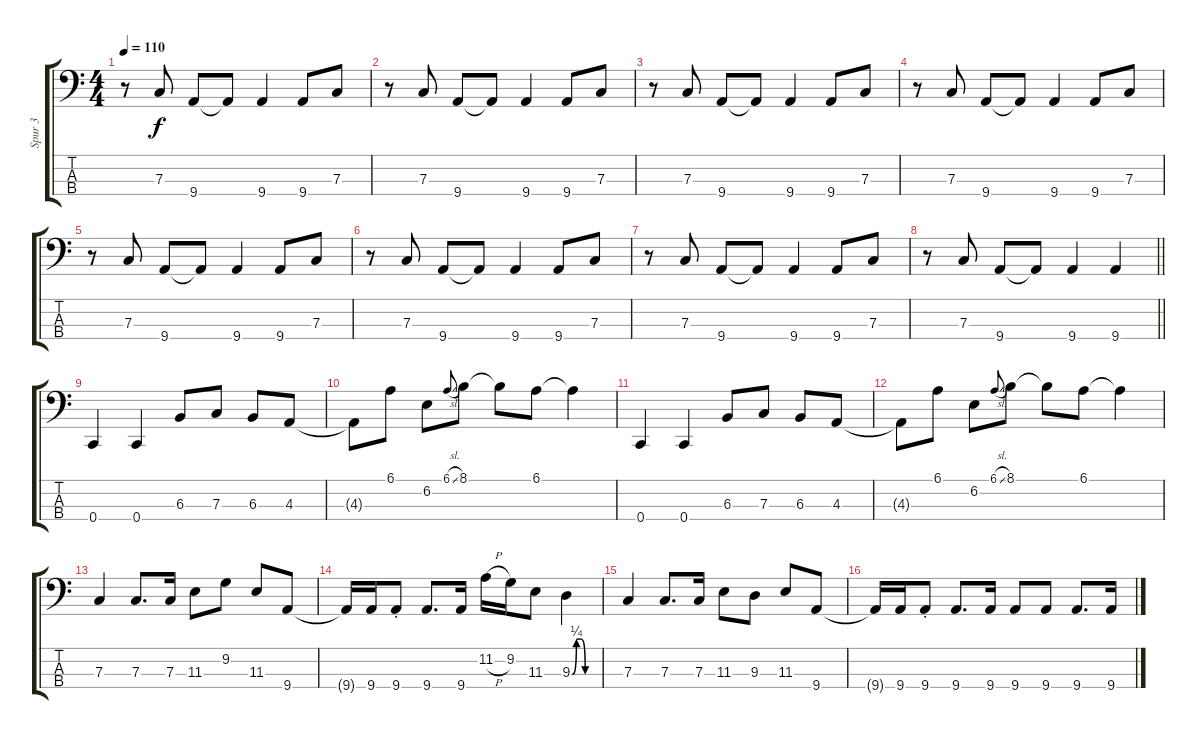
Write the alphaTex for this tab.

\track ("Spur 3" "Spur 3") {instrument electricbasspick}
\staff {score tabs}
\tuning (Eb2 Bb1 F1 C1) {hide}
\ts (4 4)
\tempo 110
\clef f4
\ks c
r.8{dy f} 7.3.8 9.4.8 9.4{t}.8 9.4.4 9.4.8 7.3.8 |
r.8 7.3.8 9.4.8 9.4{t}.8 9.4.4 9.4.8 7.3.8 |
r.8 7.3.8 9.4.8 9.4{t}.8 9.4.4 9.4.8 7.3.8 |
r.8 7.3.8 9.4.8 9.4{t}.8 9.4.4 9.4.8 7.3.8 |
r.8 7.3.8 9.4.8 9.4{t}.8 9.4.4 9.4.8 7.3.8 |
r.8 7.3.8 9.4.8 9.4{t}.8 9.4.4 9.4.8 7.3.8 |
r.8 7.3.8 9.4.8 9.4{t}.8 9.4.4 9.4.8 7.3.8 |
\barLineRight lightlight
r.8 7.3.8 9.4.8 9.4{t}.8 9.4.4 9.4.4 |
0.4.4 0.4.4 6.3.8 7.3.8 6.3.8 4.3.8 |
4.3{t}.8 6.1.8 6.2.8 6.1{sl}.8{gr onbeat} 8.1.8 8.1{t}.8 6.1.8 6.1{t}.4 |
0.4.4 0.4.4 6.3.8 7.3.8 6.3.8 4.3.8 |
4.3{t}.8 6.1.8 6.2.8 6.1{sl}.8{gr onbeat} 8.1.8 8.1{t}.8 6.1.8 6.1{t}.4 |
7.3.4 7.3.8{d} 7.3.16 11.3.8 9.2.8 11.3.8 9.4.8 |
9.4{t}.16 9.4.16 9.4{st}.8 9.4.8{d} 9.4.16 11.2{h}.16 9.2.16 11.3.8 9.3{be (custom 0 0 10 1 20 1 30 0 60 0)}.4 |
7.3.4 7.3.8{d} 7.3.16 11.3.8 9.3.8 11.3.8 9.4.8 |
9.4{t}.16 9.4.16 9.4{st}.8 9.4.8{d} 9.4.16 9.4.8 9.4.8 9.4.8{d} 9.4.16
